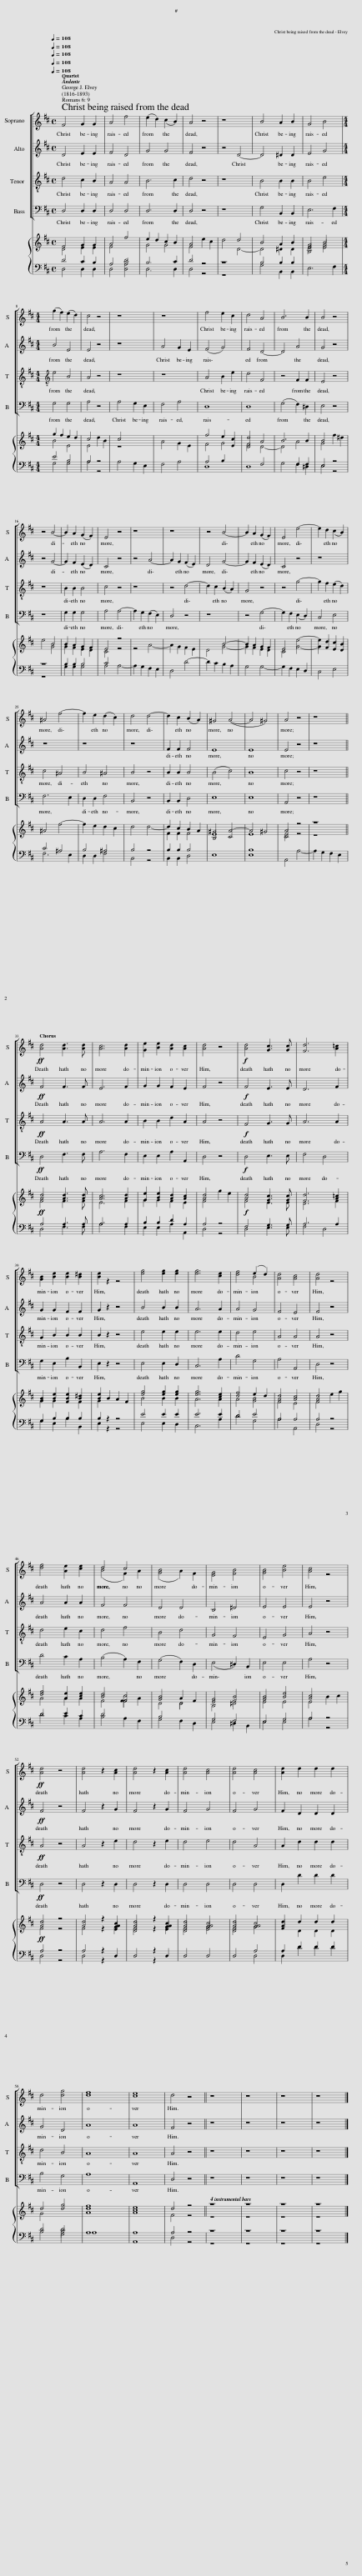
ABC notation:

X:1
%%score [ ( 1 2 ) 3 4 5 ] { ( 6 7 ) | ( 8 9 ) }
L:1/8
Q:1/4=108
M:4/4
I:linebreak $
K:D
V:1 treble
V:2 treble
V:3 treble
V:4 treble-8
V:5 bass
V:6 treble
V:7 treble
V:8 bass
V:9 bass
V:1
 F4 G2 G2 | A4 f4 | (e2 d2) (c2 B2) | A4 z4 | z8 | %5
 B4 A2 B2 | G4 B4 |$[M:4/4] (g2 f2) (e2 d2) | c4 z4 | z8 | %10
 z8 | f4 e2 c2 | d4 A4 | B6 B2 | B4 z4 |$ %15
 z4 B4- | B2 A2 (G2 F2) | E4 z4 | z8 | z8 | %20
 z4 B4- | B2 A2 (G2 F2) | E4 e4- | e2 d2 (c2 B2) |$ ^A4 f4- | %25
 f2 e2 (d2 c2) | d4 d4- | d2 c2 (B2 A2) | ^G4 (A4- | A4 ^G4) | %30
 A4 z4 | z8 ||$!ff! [Ad]4 [Ad]3 [Ad] | [Ac]6 [Ad]2 | [Ge]2 [Be]2 [Ad]2 [Ac]2 | %35
 [Ad]4 z4 |!f! [Ad]4 [Gc]3 [Gc] | [Fd]6 [A=c]2 |$ x8 | x8 | %40
 x8 | x8 | x4 B4 | x8 | x8 |$ %45
 x8 | d4 c4 | x8 | x8 | x8 | %50
 x8 |$!ff! [Ad]4 z4 | [Ad]4 z2 [Ac]2 | [Ad]4 z2 [Ac]2 | [Ad]4 [Ac]4 | %55
 [Ad]4 [Ac]4 | [Ad]2 d2 d2 d2 |$ d4 [dg]4 | [df]8 | [ce]8 | %60
 d4 z4 || z8 | z8 | z8 | z8 |] %65
V:2
 x8 | x8 | x8 | x8 | x8 | %5
 x8 | x8 |$[M:4/4] x8 | x8 | x8 | %10
 x8 | x8 | x8 | x8 | x8 |$ %15
 x8 | x8 | x8 | x8 | x8 | %20
 x8 | x8 | x8 | x8 |$ x8 | %25
 x8 | x8 | x8 | x8 | x8 | %30
 x8 | x8 ||$ x8 | x8 | x8 | %35
 x8 | x8 | x8 |$ [GB]2 [Be]2 [Be]2 [B^d]2 | [Be]2 z2 z4 | %40
 [eg]4 [eg]2 [eg]2 | [eg]6 [ce]2 | [df]4 (e2 d2) | [Ad]4 [Ac]4 | [Ad]4 z4 |$ %45
 [df]4 [Ae]2 [ce]2 | (B4 F2) A2 | ([GB]4 A2) F2 | [EG]4 [FB]4 | [GB]4 [Be]4 | %50
 [Ac]4 z4 |$ x8 | x8 | x8 | x8 | %55
 x8 | x8 |$ x8 | x8 | x8 | %60
 x8 || x8 | x8 | x8 | x8 |] %65
V:3
 D4 E2 E2 | F4 D4 | G4 G4 | F4 z4 | z4 D4- | %5
 D4 ^D2 D2 | E4 G4 |$[M:4/4] B4 E4 | E4 z4 | z8 | %10
 A4 G2 E2 | (F4 G4) | F4 D4- | D4 A4 | G4 z4 |$ %15
 z4 G4- | G2 F2 (E2 D2) | C4 z4 | z4 A4- | A2 G2 (F2 E2) | %20
 D4 G4- | G2 F2 (E2 D2) | C4 z4 | z8 |$ z8 | %25
 z8 | z8 | F2 F2 F4 | E8 | E8 | %30
 E4 z4 | z8 ||$!ff! F4 F3 F | E6 F2 | G2 G2 F2 E2 | %35
 F4 z4 |!f! F4 E3 E | D6 F2 |$ G2 G2 F2 F2 | G2 z2 z4 | %40
 B4 B2 B2 | A6 A2 | A4 G4 | F4 E4 | F4 z4 |$ %45
 A4 A2 A2 | F4 F4 | D4 D4 | B,4 ^D4 | E4 E4 | %50
 E4 z4 |$!ff! F4 z4 | F4 z2 G2 | F4 z2 G2 | F4 G4 | %55
 F4 G4 | F2 D2 D2 D2 |$ G4 D4 | A8 | A8 | %60
 F4 z4 || z8 | z8 | z8 | z8 |] %65
V:4
 d4 c2 B2 | A4 A4 | B6 c2 | d4 z4 | z8 | %5
 B4 B2 B2 | B4 e4 |$[M:4/4][K:treble-8] e4 B4 | A4 z4 | z8 | %10
 z8 | A4 B2 e2 | d4 F4 | z4 F2 F2 | E4 z4 |$ %15
 z8 | B2 B2 B4 | c4 z4 | z8 | z4 d4- | %20
 d2 c2 (B2 A2) | G4 z4 | z4 g4- | g2 f2 (e2 d2) |$ c4 ^A4 | %25
 B4 ^A4 | B4 z4 | B2 B2 B4 | (B4 c4) | B8 | %30
 c4 z4 | z8 ||$!ff! A4 A3 A | A6 A2 | B2 B2 d2 A2 | %35
 A4 z4 |!f! F4 G3 G | A6 A2 |$ G2 B2 B2 B2 | B2 z2 z4 | %40
 e4 e2 e2 | e6 e2 | d4 e4 | A4 A4 | A4 z4 |$ %45
 d4 e2 c2 | d4 f4 | B4 d4 | G4 F4 | E4 G4 | %50
 A4 z4 |$!ff! A4 z4 | A4 z2 e2 | d4 z2 e2 | d4 e4 | %55
 d4 A4 | A2 d2 d2 d2 |$ d4 B4 | A8 | A8 | %60
 A4 z4 || z8 | z8 | z8 | z8 |] %65
V:5
 D,4 D,2 D,2 | D,4 D,4 | D,6 D,2 | D,4 z4 | z8 | %5
 G,4 B,,2 B,,2 | E,6 F,2 |$[M:4/4] G,4 G,4 | A,4 z4 | A,4 G,2 E,2 | %10
 F,4 A,4 | D,8 | D,8 | (G,4 F,2) ^D,2 | E,4 z4 |$ %15
 z8 | G,2 G,2 G,4 | A,4 A,4- | A,2 G,2 (F,2 E,2) | D,4 z4 | %20
 z8 | z4 G,4- | G,2 F,2 (E,2 D,2) | C,4 E,4 |$ F,6 E,2 | %25
 D,2 D,2 F,4 | B,,4 z4 | B,,2 B,,2 D,4 | E,8 | E,8 | %30
 A,,4 z4 | z8 ||$!ff! D,4 F,3 F, | A,6 F,2 | E,2 E,2 A,2 A,,2 | %35
 D,4 z4 |!f! D,4 E,3 E, | F,4 D,4 |$ G,2 E,2 B,2 B,,2 | E,2 z2 z4 | %40
 E,4 E,2 D,2 | C,6 A,2 | D4 G,4 | A,4 A,,4 | D,4 z4 |$ %45
 D4 C2 A,2 | (B,4 A,2) F,2 | (G,4 F,2) D,2 | (E,4 ^D,2) B,,2 | E,4 E,4 | %50
 A,4 z4 |$!ff! D,4 z4 | D,4 z2 D,2 | D,4 z2 D,2 | D,4 D,4 | %55
 D,4 D,4 | D,2 D2 D2 D2 |$ B,4 G,4 | A,8 | A,,8 | %60
 D,4 z4 || z8 | z8 | z8 | z8 |] %65
V:6
 F4 G2 G2 | A4 f4 | e2 d2 c2 B2 | A4 e2 c2 | d4 d4 | %5
 B4 A2 B2 | [EG]4 B4 |$[M:4/4] g2 f2 e2 d2 | c4 d2 B2 | c4 x4 | %10
 x8 | f4 e2 c2 | d4 A4 | B6 B2 | B4 f2 ^d2 |$ %15
 e4 B4 | B2 A2 G2 F2 | E4 z4 | x8 | x8 | %20
 x4 B4- | B2 A2 G2 F2 | E4 e4- | e2 d2 c2 B2 |$ ^A4 f4- | %25
 f2 e2 d2 c2 | d4 d4- | d2 c2 B2 A2 | ^G4 A4- | A4 ^G4 | %30
 A4 z4 | z8 ||$!ff! [Ad]4 [Ad]3 [Ad] | [Ac]6 [Ad]2 | [Ge]2 [Be]2 [Ad]2 [Ac]2 | %35
 [Ad]4 g2 e2 |!f! [Ad]4 [Gc]3 [Gc] | [Fd]6 [A=c]2 |$ [GB]2 [Be]2 [Be]2 [B^d]2 | [Be]2 B2 A2 F2 | %40
 [eg]4 [eg]2 [eg]2 | [eg]6 [ce]2 | [df]4 e2 d2 | [Ad]4 [Ac]4 | [Ad]4 e2 g2 |$ %45
 [df]4 [Ae]2 [ce]2 | [Bd]4 F2 A2 | [GB]4 A2 F2 | [EG]4 [FB]4 | [GB]4 [Be]4 | %50
 [Ac]4 B2 c2 |$!ff! [Ad]4 z4 | [Ad]4 z2 [GAc]2 | [Ad]4 z2 [GAc]2 | [Ad]4 [GAc]4 | %55
 [Ad]4 [GAc]4 | [Ad]2 d2 d2 d2 |$ d4 [dg]4 | [df]8 | [ce]8 | %60
 d4 z4 || z8 | z8 | z8 | z8 |] %65
V:7
 D4 E2 E2 | F4[I:staff +1] D4 |[I:staff -1] G4 G4 | F4 x4 | x4 D4- | %5
 D4 ^D2 D2 | E4 G4 |$[M:4/4] B4 E4 | E4 x4 | z8 | %10
 A4 G2 E2 | F4 G4 | F4 D4- | D4 A4 | G4 x4 |$ %15
 x4 G4 | G2 F2 E2 D2 | C4 z4 | z4 A4- | A2 G2 F2 E2 | %20
 D4 G4- | G2 F2 E2 D2 | C4 x4 | x8 |$ x8 | %25
 x8 | x8 | F2 F2 F4 | E8 | E8 | %30
 E4 z4 | z8 ||$ F4 F3 F | E6 F2 | G2 G2 F2 E2 | %35
 F4 x4 | F4 E3 E | D6 F2 |$ G2 G2 F2 F2 | G2 x2 x4 | %40
 B4 B2 B2 | A6 A2 | A4 [GB]4 | F4 E4 | F4 x4 |$ %45
 A4 A2 A2 | F4 [Fc]4 | D4 D4 | B,4 ^D4 | E4 E4 | %50
 E4 x4 |$ F4 z4 | F4 z2 G2 | F4 z2 G2 | F4 G4 | %55
 F4 G4 | F2 D2 D2 D2 |$ G4[I:staff +1] D4 |[I:staff -1] A8 | A8 | %60
 F4 z4 || z8 | z8 | z8 | z8 |] %65
V:8
 D4 C2 B,2 | A,4 A,4 | B,6 C2 | D4 z4 | z8 | %5
 B,4 B,2 B,2 |[I:staff -1] B,4 E4 |$[M:4/4][I:staff +1] E4 B,4 | A,4 z4 | x8 | %10
 x8 | A,4 B,2[I:staff -1] E2 | D4[I:staff +1] F,4 | x4 F,2 F,2 | E,4 z4 |$ %15
 z8 | B,2 B,2 B,4 | C4 x4 | x8 | x4 D4- | %20
 D2 C2 B,2 A,2 | G,4 x4 | x4[I:staff -1] G4- | G2 F2 E2 D2 |$[I:staff +1] C4 ^A,4 | %25
 B,4 ^A,4 | B,4 z4 | B,2 B,2 B,4 |[I:staff -1] B,4 C4 |[I:staff +1] B,8 | %30
[I:staff -1] C4[I:staff +1] x4 | x8 ||$ A,4 A,3 A, | A,6 A,2 | B,2 B,2 D2 A,2 | %35
 A,4 z4 | F,4 G,3 G, | A,6 A,2 |$ G,2 B,2 B,2 B,2 | B,2 z2 z4 | %40
 E4 E2 E2 | E6 E2 | D4 E4 | A,4 A,4 | A,4 z4 |$ %45
 D4 E2 C2 | D4[I:staff -1] F4 |[I:staff +1] B,4[I:staff -1] D4 |[I:staff +1] G,4 F,4 | E,4 G,4 | %50
 A,4 z4 |$ A,4 z4 | A,4 z2[I:staff -1] E2 | D4[I:staff +1] z2[I:staff -1] E2 | D4 E4 | %55
 D4[I:staff +1] A,4 | A,2 D2 D2 D2 |$ D4 B,4 | A,8 | A,8 | %60
 A,4 z4 || z8 | z8 | z8 | z8 |] %65
V:9
 D,4 D,2 D,2 | D,4 D,4 | D,6 D,2 | D,4 z4 | z8 | %5
 G,4 B,,2 B,,2 | E,6 F,2 |$[M:4/4] G,4 G,4 | A,4 z4 | A,4 G,2 E,2 | %10
 F,4 A,4 | D,8 | D,8 | G,4 F,2 ^D,2 | E,4 z4 |$ %15
 z8 | G,2 G,2 G,4 | A,4 A,4- | A,2 G,2 F,2 E,2 | D,4 x4 | %20
 x8 | x4 G,4- | G,2 F,2 E,2 D,2 | C,4 E,4 |$ F,6 E,2 | %25
 D,2 D,2 F,4 | B,,4 z4 | B,,2 B,,2 D,4 | E,8 | E,8 | %30
 A,,4 A,4- | A,2 G,2 F,2 E,2 ||$ D,4 F,3 F, | A,6 F,2 | E,2 E,2 A,2 A,,2 | %35
 D,4 z4 | D,4 E,3 E, | F,4 D,4 |$ G,2 E,2 B,2 B,,2 | E,2 z2 z4 | %40
 E,4 E,2 D,2 | C,6 A,2 | D4 G,4 | A,4 A,,4 | D,4 z4 |$ %45
 D4 C2 A,2 | B,4 A,2 F,2 | G,4 F,2 D,2 | E,4 ^D,2 B,,2 | E,4 E,4 | %50
 A,4 z4 |$ D,4 z4 | D,4 z2 D,2 | D,4 z2 D,2 | D,4 D,4 | %55
 D,4 D,4 | D,2 D2 D2 D2 |$ B,4 G,4 | A,8 | A,,8 | %60
 D,4 z4 || z8 | z8 | z8 | z8 |] %65
